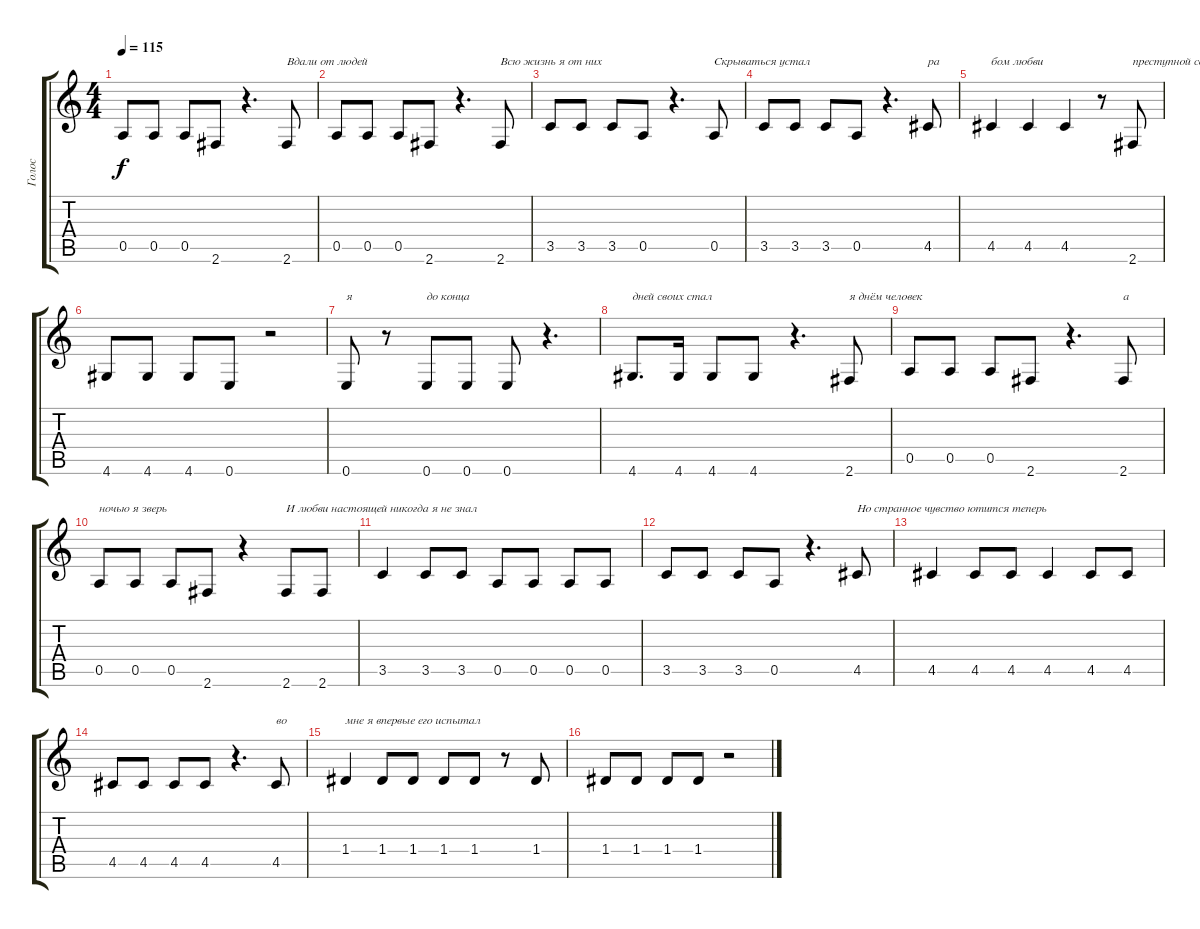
\track ("Голос" "Голос") {instrument acousticguitarsteel}
\staff {score tabs}
\tuning (E4 B3 G3 D3 A2 E2) {hide}
\ts (4 4)
\tempo 115
\clef g2
\ks c
0.5.8{dy f} 0.5.8 0.5.8 2.6.8 r.4{d} 2.6.8{txt "Вдали от людей"} |
0.5.8 0.5.8 0.5.8 2.6.8 r.4{d} 2.6.8{txt "Всю жизнь я от них"} |
3.5.8 3.5.8 3.5.8 0.5.8 r.4{d} 0.5.8{txt "Скрываться устал"} |
3.5.8 3.5.8 3.5.8 0.5.8 r.4{d} 4.5.8{txt "ра"} |
4.5.4{txt "бом любви"} 4.5.4 4.5.4 r.8 2.6.8{txt "преступной своей"} |
4.6.8 4.6.8 4.6.8 0.6.8 r.2 |
0.6.8{txt "я"} r.8 0.6.8{txt "до конца"} 0.6.8 0.6.8 r.4{d} |
4.6.8{d txt "дней своих стал"} 4.6.16 4.6.8 4.6.8 r.4{d} 2.6.8{txt "я днём человек"} |
0.5.8 0.5.8 0.5.8 2.6.8 r.4{d} 2.6.8{txt "а"} |
0.5.8{txt "ночью я зверь"} 0.5.8 0.5.8 2.6.8 r.4 2.6.8{txt "И любви настоящей никогда я не знал"} 2.6.8 |
3.5.4 3.5.8 3.5.8 0.5.8 0.5.8 0.5.8 0.5.8 |
3.5.8 3.5.8 3.5.8 0.5.8 r.4{d} 4.5.8{txt "Но странное чувство ютится теперь"} |
4.5.4 4.5.8 4.5.8 4.5.4 4.5.8 4.5.8 |
4.5.8 4.5.8 4.5.8 4.5.8 r.4{d} 4.5.8{txt "во"} |
1.4.4{txt "мне я впервые его испытал"} 1.4.8 1.4.8 1.4.8 1.4.8 r.8 1.4.8 |
1.4.8 1.4.8 1.4.8 1.4.8 r.2
